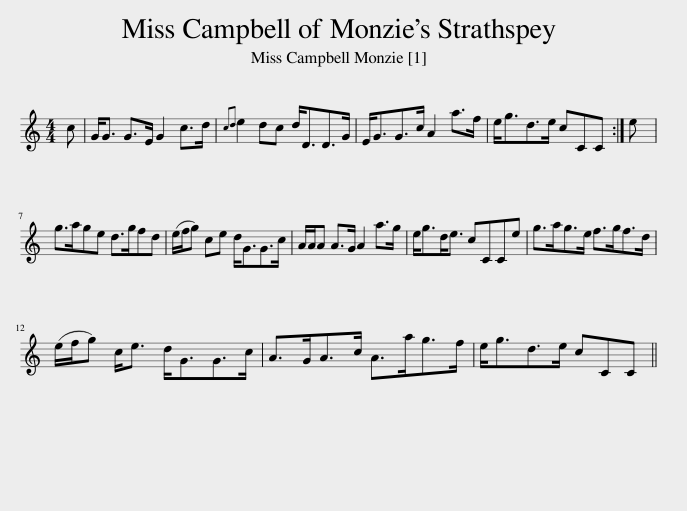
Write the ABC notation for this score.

X:1
L:1/8
M:4/4
I:linebreak $
K:C
V:1 treble
V:1
 c | G<G G>E G2 c>d |{cd} e2 dc d<DD>G | E<GG>c A2 a>f | e<gd>e cCC :| %5
 e |$ g>age d>gfd | (e/f/g) ce d<GG>c | A/A/A A>G A2 a>g | e<gd<e cCCe | %10
 g>ag>e f>gf>d |$ (e/f/g) c<e d<GG>c | A>GA>c A>ag>f | e<gd>e cCC || %14
